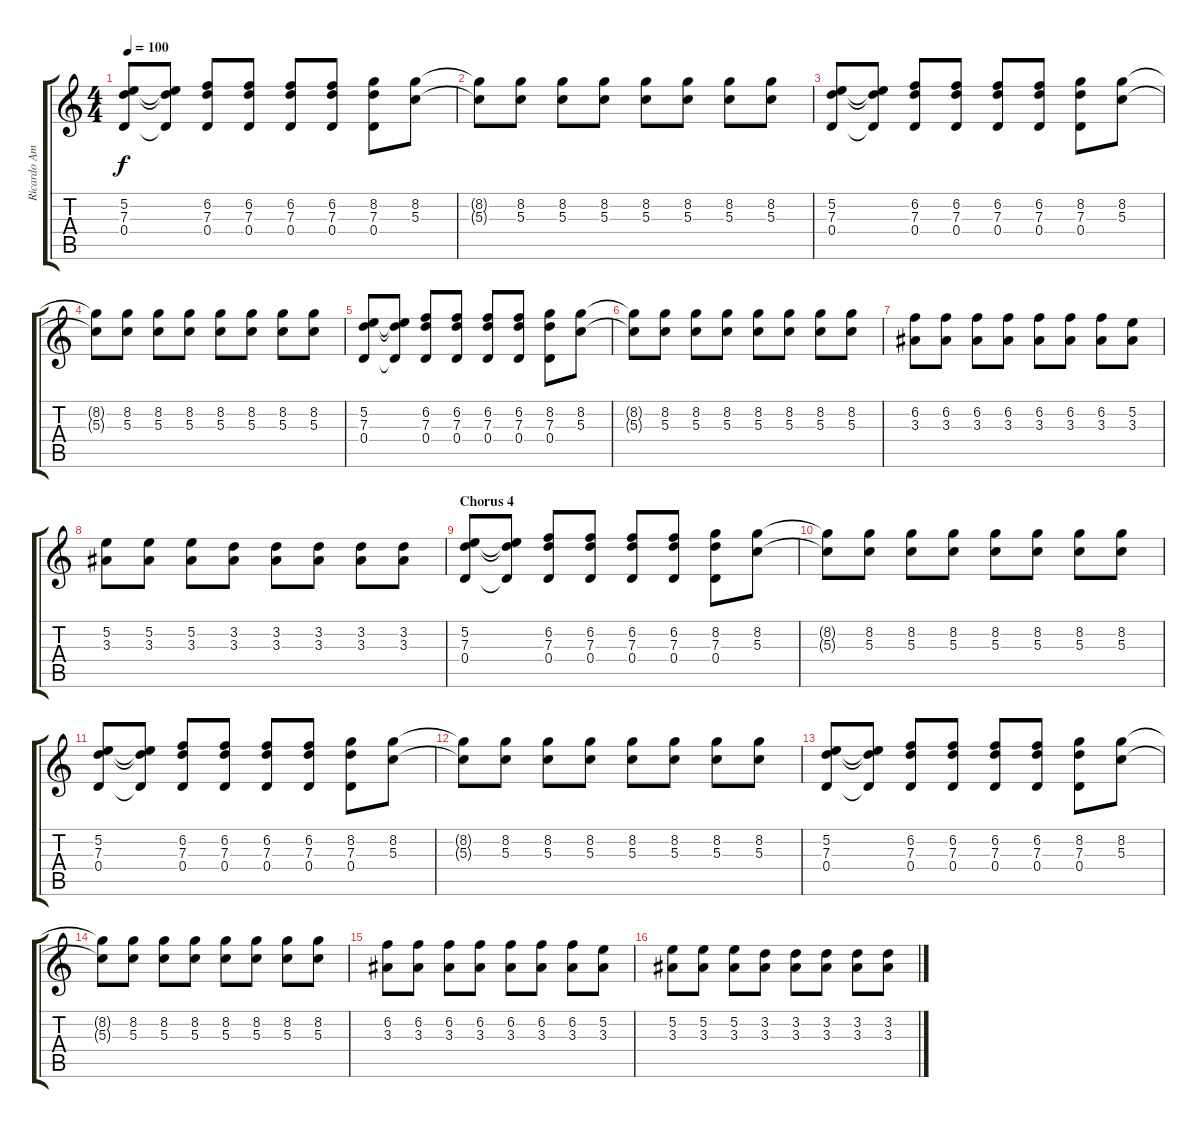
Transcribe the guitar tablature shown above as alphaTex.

\track ("Ricardo Amorim" "Ricardo Am") {instrument distortionguitar}
\staff {score tabs}
\tuning (E4 B3 G3 D3 A2 E2) {hide}
\ts (4 4)
\tempo 100
\clef g2
\ks c
(5.2 7.3 0.4).8{dy f instrument distortionguitar} (5.2{t} 7.3{t} 0.4{t}).8 (6.2 7.3 0.4).8 (6.2 7.3 0.4).8 (6.2 7.3 0.4).8 (6.2 7.3 0.4).8 (8.2 7.3 0.4).8 (8.2 5.3).8 |
(8.2{t} 5.3{t}).8 (8.2 5.3).8 (8.2 5.3).8 (8.2 5.3).8 (8.2 5.3).8 (8.2 5.3).8 (8.2 5.3).8 (8.2 5.3).8 |
(5.2 7.3 0.4).8 (5.2{t} 7.3{t} 0.4{t}).8 (6.2 7.3 0.4).8 (6.2 7.3 0.4).8 (6.2 7.3 0.4).8 (6.2 7.3 0.4).8 (8.2 7.3 0.4).8 (8.2 5.3).8 |
(8.2{t} 5.3{t}).8 (8.2 5.3).8 (8.2 5.3).8 (8.2 5.3).8 (8.2 5.3).8 (8.2 5.3).8 (8.2 5.3).8 (8.2 5.3).8 |
(5.2 7.3 0.4).8 (5.2{t} 7.3{t} 0.4{t}).8 (6.2 7.3 0.4).8 (6.2 7.3 0.4).8 (6.2 7.3 0.4).8 (6.2 7.3 0.4).8 (8.2 7.3 0.4).8 (8.2 5.3).8 |
(8.2{t} 5.3{t}).8 (8.2 5.3).8 (8.2 5.3).8 (8.2 5.3).8 (8.2 5.3).8 (8.2 5.3).8 (8.2 5.3).8 (8.2 5.3).8 |
(6.2 3.3).8 (6.2 3.3).8 (6.2 3.3).8 (6.2 3.3).8 (6.2 3.3).8 (6.2 3.3).8 (6.2 3.3).8 (5.2 3.3).8 |
(5.2 3.3).8 (5.2 3.3).8 (5.2 3.3).8 (3.2 3.3).8 (3.2 3.3).8 (3.2 3.3).8 (3.2 3.3).8 (3.2 3.3).8 |
\section ("" "Chorus 4")
(5.2 7.3 0.4).8{instrument distortionguitar} (5.2{t} 7.3{t} 0.4{t}).8 (6.2 7.3 0.4).8 (6.2 7.3 0.4).8 (6.2 7.3 0.4).8 (6.2 7.3 0.4).8 (8.2 7.3 0.4).8 (8.2 5.3).8 |
(8.2{t} 5.3{t}).8 (8.2 5.3).8 (8.2 5.3).8 (8.2 5.3).8 (8.2 5.3).8 (8.2 5.3).8 (8.2 5.3).8 (8.2 5.3).8 |
(5.2 7.3 0.4).8 (5.2{t} 7.3{t} 0.4{t}).8 (6.2 7.3 0.4).8 (6.2 7.3 0.4).8 (6.2 7.3 0.4).8 (6.2 7.3 0.4).8 (8.2 7.3 0.4).8 (8.2 5.3).8 |
(8.2{t} 5.3{t}).8 (8.2 5.3).8 (8.2 5.3).8 (8.2 5.3).8 (8.2 5.3).8 (8.2 5.3).8 (8.2 5.3).8 (8.2 5.3).8 |
(5.2 7.3 0.4).8 (5.2{t} 7.3{t} 0.4{t}).8 (6.2 7.3 0.4).8 (6.2 7.3 0.4).8 (6.2 7.3 0.4).8 (6.2 7.3 0.4).8 (8.2 7.3 0.4).8 (8.2 5.3).8 |
(8.2{t} 5.3{t}).8 (8.2 5.3).8 (8.2 5.3).8 (8.2 5.3).8 (8.2 5.3).8 (8.2 5.3).8 (8.2 5.3).8 (8.2 5.3).8 |
(6.2 3.3).8 (6.2 3.3).8 (6.2 3.3).8 (6.2 3.3).8 (6.2 3.3).8 (6.2 3.3).8 (6.2 3.3).8 (5.2 3.3).8 |
(5.2 3.3).8 (5.2 3.3).8 (5.2 3.3).8 (3.2 3.3).8 (3.2 3.3).8 (3.2 3.3).8 (3.2 3.3).8 (3.2 3.3).8
